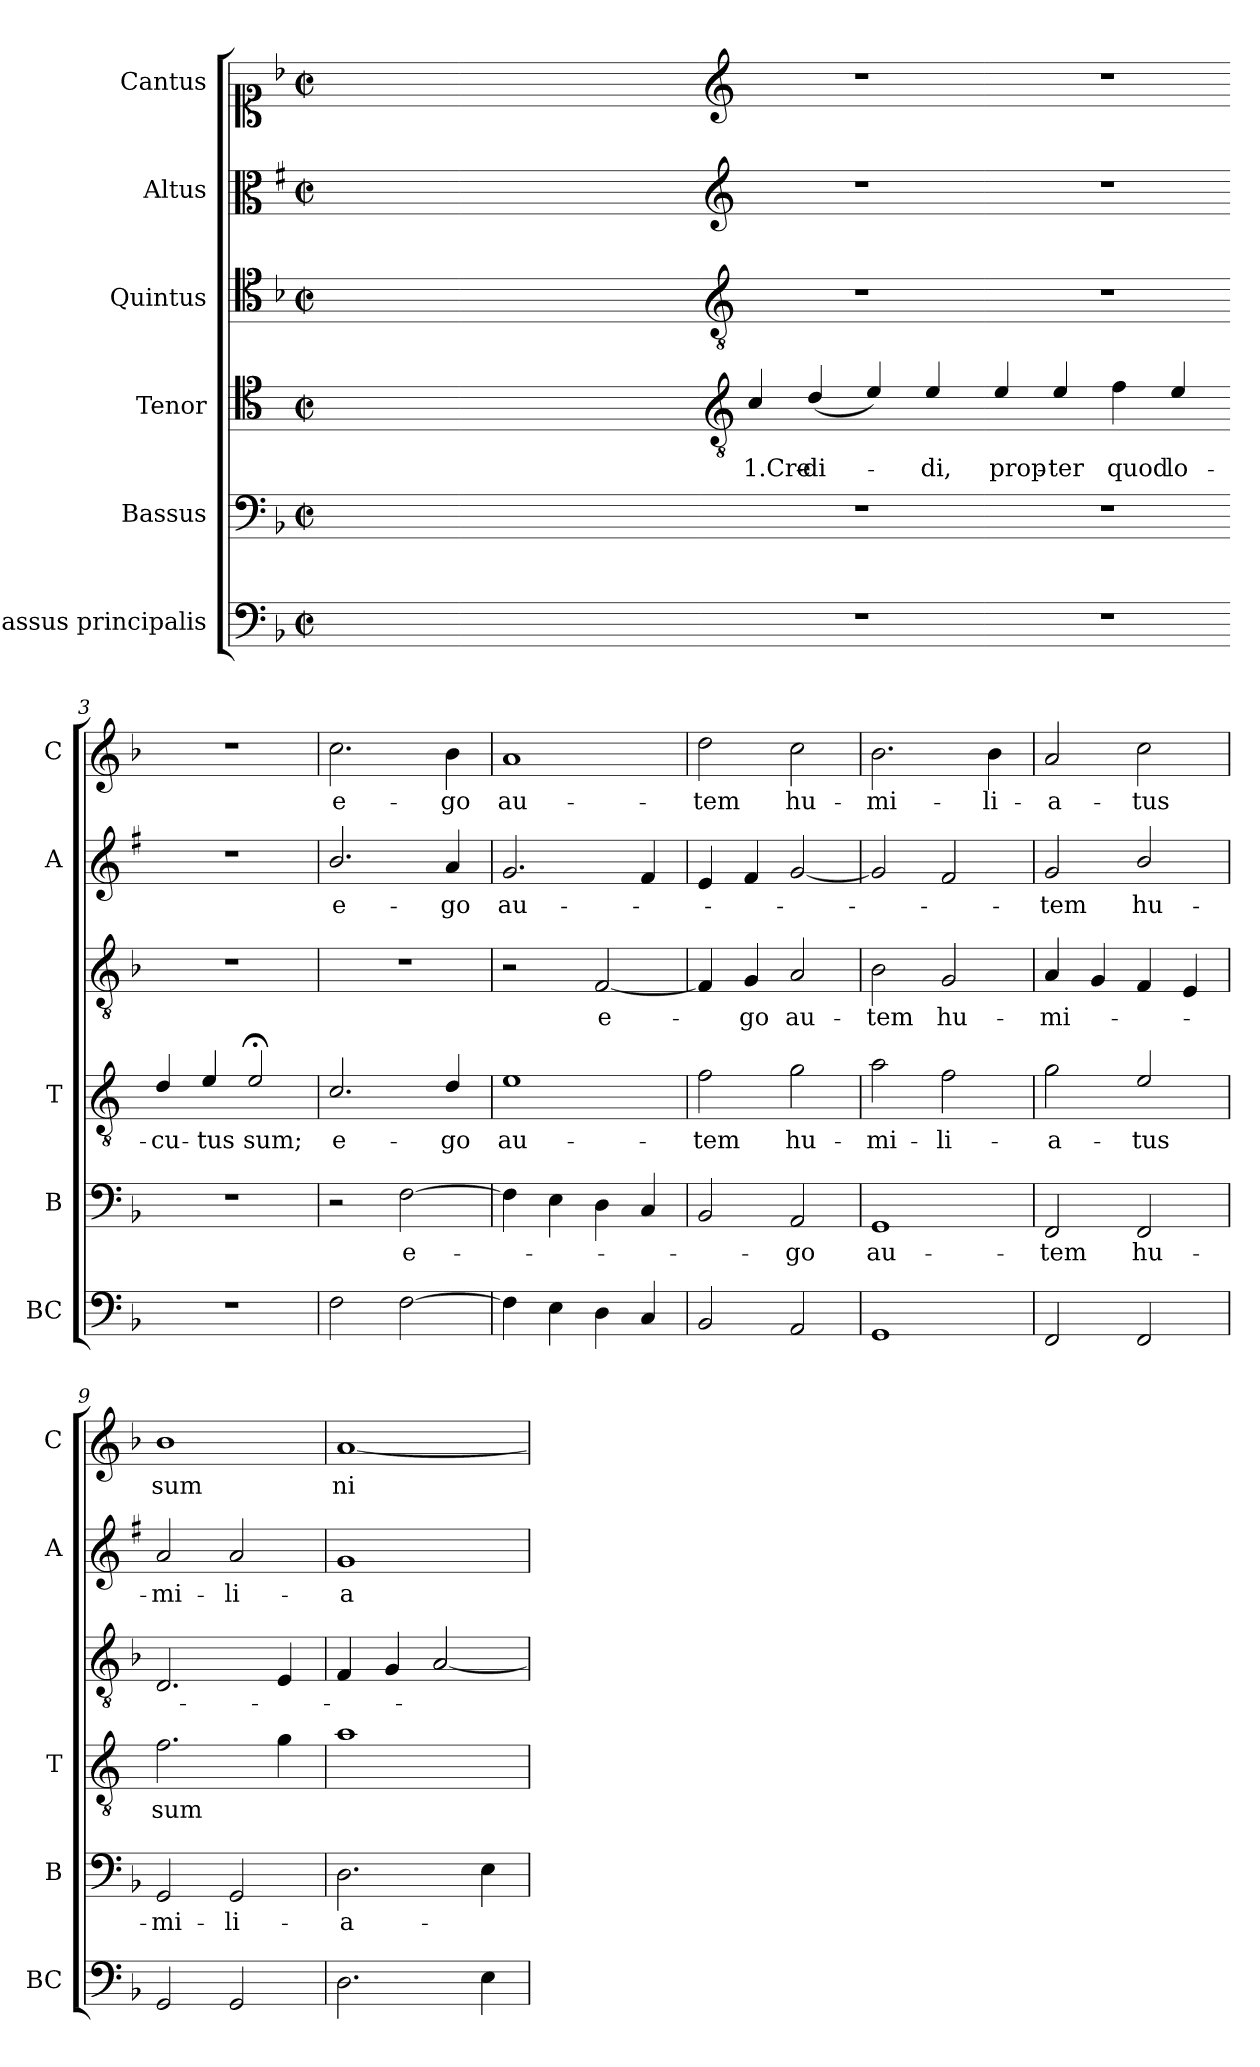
**kern	**kern	**text	**kern	**text	**kern	**text	**kern	**text	**kern	**text
*part6	*part5	*part5	*part4	*part4	*part3	*part3	*part2	*part2	*part1	*part1
*staff6	*staff5	*staff5	*staff4	*staff4	*staff3	*staff3	*staff2	*staff2	*staff1	*staff1
*I"Bassus principalis	*I"Bassus	*	*I"Tenor	*	*I"Quintus	*	*I"Altus	*	*I"Cantus	*
*I'BC	*I'B	*	*I'T	*	*	*	*I'A	*	*I'C	*
*clefF4	*clefF4	*	*clefC4	*	*clefC4	*	*clefC3	*	*clefC1	*
*	*	*	*ITrd4c7	*	*	*	*ITrd1c2	*	*	*
*k[b-]	*k[b-]	*	*k[b-]	*	*k[b-]	*	*k[b-]	*	*k[b-]	*
*F:	*F:	*	*F:	*	*F:	*	*F:	*	*F:	*
*M2/2	*M2/2	*	*M2/2	*	*M2/2	*	*M2/2	*	*M2/2	*
*met(c|)	*met(c|)	*	*met(c|)	*	*met(c|)	*	*met(c|)	*	*met(c|)	*
=	=	=	=	=	=	=	=	=	=	=
1ryy	1ryy	.	1ryy	.	1ryy	.	1ryy	.	1ryy	.
=1X-	=1X-	=1X-	=1X-	=1X-	=1X-	=1X-	=1X-	=1X-	=1X-	=1X-
4ryy	4ryy	.	4ryy	.	4ryy	.	4ryy	.	4ryy	.
4ryy	4ryy	.	4ryy	.	4ryy	.	4ryy	.	4ryy	.
4ryy	4ryy	.	4ryy	.	4ryy	.	4ryy	.	4ryy	.
4ryy	4ryy	.	4ryy	.	4ryy	.	4ryy	.	4ryy	.
=1-	=1-	=1-	=1-	=1-	=1-	=1-	=1-	=1-	=1-	=1-
*	*	*	*clefGv2	*	*clefGv2	*	*clefG2	*	*clefG2	*
!	!	!	!	!LO:LY:b	!	!	!	!	!	!
1r	1r	.	4F/	1.Cre-	1r	.	1r	.	1r	.
!	!	!	!	!LO:LY:b	!	!	!	!	!	!
.	.	.	(<4G/	-di-	.	.	.	.	.	.
.	.	.	4A/)	.	.	.	.	.	.	.
!	!	!	!	!LO:LY:b	!	!	!	!	!	!
.	.	.	4A/	-di,	.	.	.	.	.	.
=2-	=2-	=2-	=2-	=2-	=2-	=2-	=2-	=2-	=2-	=2-
!	!	!	!	!LO:LY:b	!	!	!	!	!	!
1r	1r	.	4A/	prop-	1r	.	1r	.	1r	.
!	!	!	!	!LO:LY:b	!	!	!	!	!	!
.	.	.	4A/	-ter	.	.	.	.	.	.
!	!	!	!	!LO:LY:b	!	!	!	!	!	!
.	.	.	4B-\	quod	.	.	.	.	.	.
!	!	!	!	!LO:LY:b	!	!	!	!	!	!
.	.	.	4A/	lo-	.	.	.	.	.	.
=3-	=3-	=3-	=3-	=3-	=3-	=3-	=3-	=3-	=3-	=3-
!	!	!	!	!LO:LY:b	!	!	!	!	!	!
1r	1r	.	4G/	-cu-	1r	.	1r	.	1r	.
!	!	!	!	!LO:LY:b	!	!	!	!	!	!
.	.	.	4A/	-tus	.	.	.	.	.	.
!	!	!	!	!LO:LY:b	!	!	!	!	!	!
.	.	.	2A;</	sum;	.	.	.	.	.	.
=4	=4	=4	=4	=4	=4	=4	=4	=4	=4	=4
!	!	!	!	!LO:LY:b	!	!	!	!LO:LY:b	!	!LO:LY:b
2F\	2r	.	2.F/	e-	1r	.	2.a/	e-	2.cc\	e-
!	!	!LO:LY:b	!	!	!	!	!	!	!	!
[2F\	[2F\	e-	.	.	.	.	.	.	.	.
!	!	!	!	!LO:LY:b	!	!	!	!LO:LY:b	!	!LO:LY:b
.	.	.	4G/	-go	.	.	4g/	-go	4b-\	-go
=5	=5	=5	=5	=5	=5	=5	=5	=5	=5	=5
!	!	!	!	!LO:LY:b	!	!	!	!LO:LY:b	!	!LO:LY:b
4F\]	4F\]	.	1A	au-	2r	.	2.f/	au-	1a	au-
4E\	4E\	.	.	.	.	.	.	.	.	.
!	!	!	!	!	!	!LO:LY:b	!	!	!	!
4D\	4D\	.	.	.	[2F/	e-	.	.	.	.
4C/	4C/	.	.	.	.	.	4e/	.	.	.
=6	=6	=6	=6	=6	=6	=6	=6	=6	=6	=6
!	!	!	!	!LO:LY:b	!	!	!	!	!	!LO:LY:b
2BB-/	2BB-/	.	2B-\	-tem	4F/]	.	4d/	.	2dd\	-tem
!	!	!	!	!	!	!LO:LY:b	!	!	!	!
.	.	.	.	.	4G/	-go	4e/	.	.	.
!	!	!LO:LY:b	!	!LO:LY:b	!	!LO:LY:b	!	!	!	!LO:LY:b
2AA/	2AA/	-go	2c\	hu-	2A/	au-	[2f/	.	2cc\	hu-
!!LO:LB:g=z
=7	=7	=7	=7	=7	=7	=7	=7	=7	=7	=7
!	!	!LO:LY:b	!	!LO:LY:b	!	!LO:LY:b	!	!	!	!LO:LY:b
1GG	1GG	au-	2d\	-mi-	2B-\	-tem	2f/]	.	2.b-\	-mi-
!	!	!	!	!LO:LY:b	!	!LO:LY:b	!	!	!	!
.	.	.	2B-\	-li-	2G/	hu-	2e/	.	.	.
!	!	!	!	!	!	!	!	!	!	!LO:LY:b
.	.	.	.	.	.	.	.	.	4b-\	-li-
=8	=8	=8	=8	=8	=8	=8	=8	=8	=8	=8
!	!	!LO:LY:b	!	!LO:LY:b	!	!LO:LY:b	!	!LO:LY:b	!	!LO:LY:b
2FF/	2FF/	-tem	2c\	-a-	4A/	-mi-	2f/	-tem	2a/	-a-
.	.	.	.	.	4G/	.	.	.	.	.
!	!	!LO:LY:b	!	!LO:LY:b	!	!	!	!LO:LY:b	!	!LO:LY:b
2FF/	2FF/	hu-	2A/	-tus	4F/	.	2a/	hu-	2cc\	-tus
.	.	.	.	.	4E/	.	.	.	.	.
=9	=9	=9	=9	=9	=9	=9	=9	=9	=9	=9
!	!	!LO:LY:b	!	!LO:LY:b	!	!	!	!LO:LY:b	!	!LO:LY:b
2GG/	2GG/	-mi-	2.B-\	sum	2.D/	.	2g/	-mi-	1b-	sum
!	!	!LO:LY:b	!	!	!	!	!	!LO:LY:b	!	!
2GG/	2GG/	-li-	.	.	.	.	2g/	-li-	.	.
.	.	.	4c\	.	4E/	.	.	.	.	.
=10	=10	=10	=10	=10	=10	=10	=10	=10	=10	=10
!	!	!LO:LY:b	!	!	!	!	!	!LO:LY:b	!	!LO:LY:b
2.D\	2.D\	-a-	1d	.	4F/	.	1f	-a-	[1a	ni-
.	.	.	.	.	4G/	.	.	.	.	.
.	.	.	.	.	[2A/	.	.	.	.	.
4E\	4E\	.	.	.	.	.	.	.	.	.
=	=	=	=	=	=	=	=	=	=	=
*-	*-	*-	*-	*-	*-	*-	*-	*-	*-	*-
